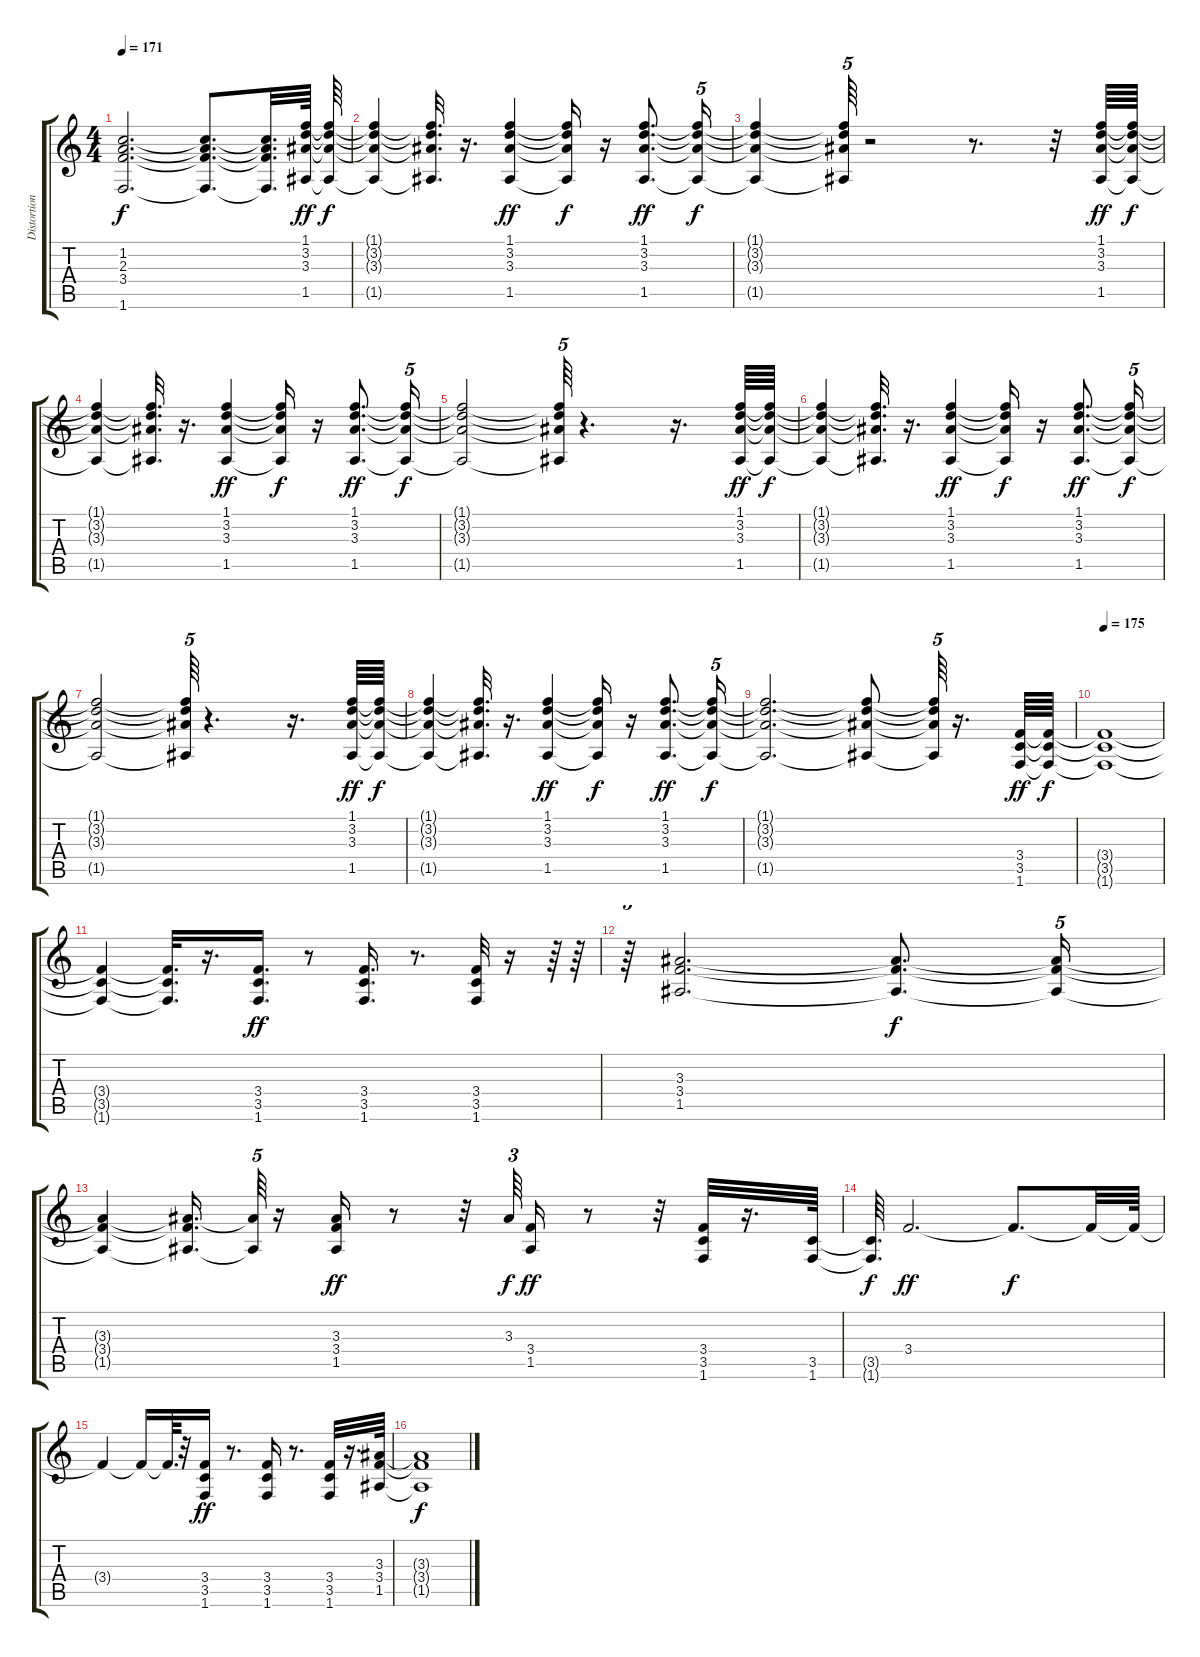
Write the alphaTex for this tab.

\track ("Distortion" "Distortion") {instrument distortionguitar}
\staff {score tabs}
\tuning (E4 B3 G3 D3 A2 E2) {hide}
\ts (4 4)
\tempo 171
\clef g2
\ks c
(1.2{t} 2.3{t} 3.4{t} 1.6{t}).2{d dy f} (1.2{t} 2.3{t} 3.4{t} 1.6{t}).8{d} (1.2{t} 2.3{t} 3.4{t} 1.6{t}).32{d} (1.1 3.2 3.3 1.5).64{dy ff} (1.1{t} 3.2{t} 3.3{t} 1.5{t}).64{dy f} |
(1.1{t} 3.2{t} 3.3{t} 1.5{t}).4 (1.1{t} 3.2{t} 3.3{t} 1.5{t}).32{d} r.16{d} (1.1 3.2 3.3 1.5).4{dy ff} (1.1{t} 3.2{t} 3.3{t} 1.5{t}).16{dy f} r.16 (1.1 3.2 3.3 1.5).8{d dy ff} (1.1{t} 3.2{t} 3.3{t} 1.5{t}).16{tu (5 4) dy f} |
(1.1{t} 3.2{t} 3.3{t} 1.5{t}).4 (1.1{t} 3.2{t} 3.3{t} 1.5{t}).64{tu (5 4)} r.2 r.8{d} r.32 (1.1 3.2 3.3 1.5).64{dy ff} (1.1{t} 3.2{t} 3.3{t} 1.5{t}).64{dy f} |
(1.1{t} 3.2{t} 3.3{t} 1.5{t}).4 (1.1{t} 3.2{t} 3.3{t} 1.5{t}).32{d} r.16{d} (1.1 3.2 3.3 1.5).4{dy ff} (1.1{t} 3.2{t} 3.3{t} 1.5{t}).16{dy f} r.16 (1.1 3.2 3.3 1.5).8{d dy ff} (1.1{t} 3.2{t} 3.3{t} 1.5{t}).16{tu (5 4) dy f} |
(1.1{t} 3.2{t} 3.3{t} 1.5{t}).2 (1.1{t} 3.2{t} 3.3{t} 1.5{t}).64{tu (5 4)} r.4{d} r.16{d} (1.1 3.2 3.3 1.5).64{dy ff} (1.1{t} 3.2{t} 3.3{t} 1.5{t}).64{dy f} |
(1.1{t} 3.2{t} 3.3{t} 1.5{t}).4 (1.1{t} 3.2{t} 3.3{t} 1.5{t}).32{d} r.16{d} (1.1 3.2 3.3 1.5).4{dy ff} (1.1{t} 3.2{t} 3.3{t} 1.5{t}).16{dy f} r.16 (1.1 3.2 3.3 1.5).8{d dy ff} (1.1{t} 3.2{t} 3.3{t} 1.5{t}).16{tu (5 4) dy f} |
(1.1{t} 3.2{t} 3.3{t} 1.5{t}).2 (1.1{t} 3.2{t} 3.3{t} 1.5{t}).64{tu (5 4)} r.4{d} r.16{d} (1.1 3.2 3.3 1.5).64{dy ff} (1.1{t} 3.2{t} 3.3{t} 1.5{t}).64{dy f} |
(1.1{t} 3.2{t} 3.3{t} 1.5{t}).4 (1.1{t} 3.2{t} 3.3{t} 1.5{t}).32{d} r.16{d} (1.1 3.2 3.3 1.5).4{dy ff} (1.1{t} 3.2{t} 3.3{t} 1.5{t}).16{dy f} r.16 (1.1 3.2 3.3 1.5).8{d dy ff} (1.1{t} 3.2{t} 3.3{t} 1.5{t}).16{tu (5 4) dy f} |
(1.1{t} 3.2{t} 3.3{t} 1.5{t}).2{d} (1.1{t} 3.2{t} 3.3{t} 1.5{t}).8 (1.1{t} 3.2{t} 3.3{t} 1.5{t}).64{tu (5 4)} r.16{d} (3.4 3.5 1.6).64{dy ff} (3.4{t} 3.5{t} 1.6{t}).64{dy f} |
\tempo 175
(3.4{t} 3.5{t} 1.6{t}).1 |
(3.4{t} 3.5{t} 1.6{t}).4 (3.4{t} 3.5{t} 1.6{t}).32{d} r.16{d} (3.4 3.5 1.6).16{d dy ff} r.8 (3.4 3.5 1.6).16{d} r.8{d} (3.4 3.5 1.6).32 r.16 r.64 r.64 |
r.64{tu (5 4)} (3.3 3.4 1.5).2{d} (3.3{t} 3.4{t} 1.5{t}).8{d dy f} (3.3{t} 3.4{t} 1.5{t}).16{tu (5 4)} |
(3.3{t} 3.4{t} 1.5{t}).4 (3.3{t} 3.4{t} 1.5{t}).16{d} (3.3{t} 1.5{t}).64{tu (5 4)} r.16 (3.3 3.4 1.5).16{dy ff} r.8 r.32 3.3.64{tu (3 2) dy f} (3.4 1.5).16{dy ff} r.8 r.32 (3.4 3.5 1.6).32 r.16{d} (3.5 1.6).64 |
(3.5{t} 1.6{t}).64{d dy f} 3.4.2{d dy ff} 3.4{t}.8{d dy f} 3.4{t}.32 3.4{t}.64 |
3.4{t}.4 3.4{t}.16 3.4{t}.64{d} r.32 (3.4 3.5 1.6).16{dy ff} r.8{d} (3.4 3.5 1.6).16 r.8{d} (3.4 3.5 1.6).32 r.16{d} (3.3 3.4 1.5).64 |
(3.3{t} 3.4{t} 1.5{t}).1{dy f}
